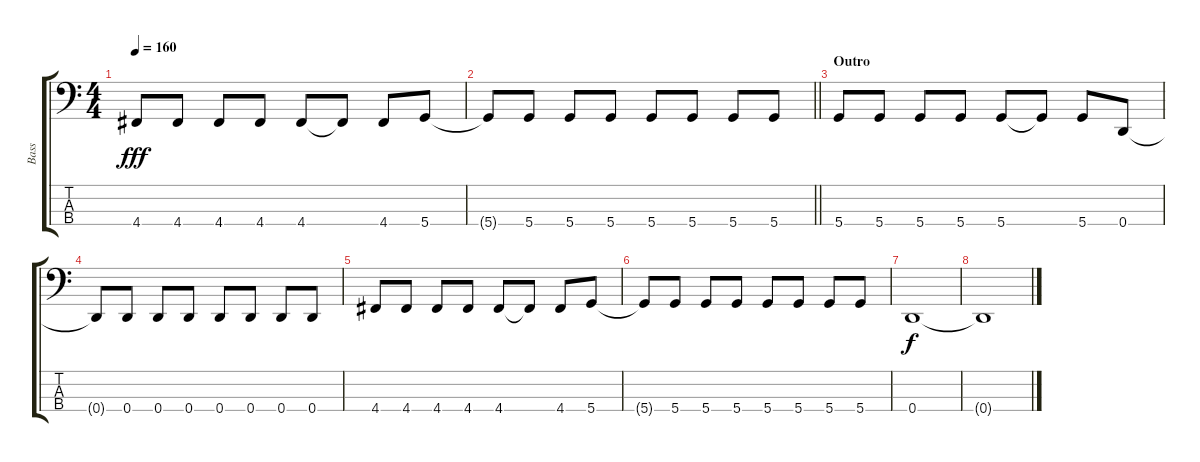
\track ("Bass" "Bass") {instrument electricbassfinger}
\staff {score tabs}
\tuning (G2 D2 A1 D1) {hide}
\ts (4 4)
\tempo 160
\clef f4
\ks c
4.4.8{dy fff} 4.4.8 4.4.8 4.4.8 4.4.8 4.4{t}.8 4.4.8 5.4.8 |
\barLineRight lightlight
5.4{t}.8 5.4.8 5.4.8 5.4.8 5.4.8 5.4.8 5.4.8 5.4.8 |
\section ("" "Outro")
5.4.8 5.4.8 5.4.8 5.4.8 5.4.8 5.4{t}.8 5.4.8 0.4.8 |
0.4{t}.8 0.4.8 0.4.8 0.4.8 0.4.8 0.4.8 0.4.8 0.4.8 |
4.4.8 4.4.8 4.4.8 4.4.8 4.4.8 4.4{t}.8 4.4.8 5.4.8 |
5.4{t}.8 5.4.8 5.4.8 5.4.8 5.4.8 5.4.8 5.4.8 5.4.8 |
0.4.1{dy f} |
0.4{t}.1
